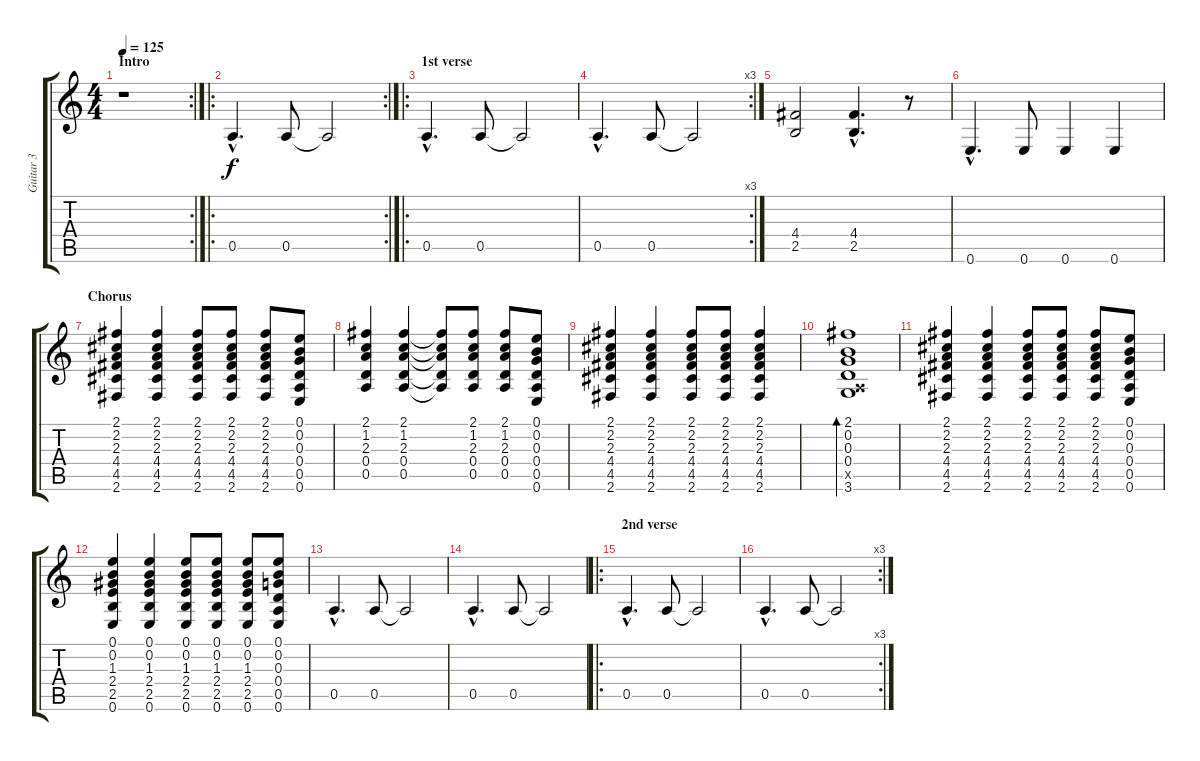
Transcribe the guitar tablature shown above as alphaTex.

\track ("Guitar 3" "Guitar 3") {instrument electricguitarclean}
\staff {score tabs}
\tuning (E4 B3 G3 D3 A2 E2) {hide}
\rc 2
\ts (4 4)
\section ("" "Intro")
\tempo 125
\clef g2
\ks c
r.1{dy f instrument electricguitarclean} |
\ro
\rc 2
0.5{hac}.4{d} 0.5.8 0.5{t}.2 |
\ro
\section ("" "1st verse")
0.5{hac}.4{d} 0.5.8 0.5{t}.2 |
\rc 3
0.5{hac}.4{d} 0.5.8 0.5{t}.2 |
(4.4 2.5).2 (4.4{hac} 2.5{hac}).4{d} r.8 |
0.6{hac}.4{d} 0.6.8 0.6.4 0.6.4 |
\section ("" "Chorus")
(2.1 2.2 2.3 4.4 4.5 2.6).4 (2.1 2.2 2.3 4.4 4.5 2.6).4 (2.1 2.2 2.3 4.4 4.5 2.6).8 (2.1 2.2 2.3 4.4 4.5 2.6).8 (2.1 2.2 2.3 4.4 4.5 2.6).8 (0.1 0.2 0.3 0.4 0.5 0.6).8 |
(2.1 1.2 2.3 0.4 0.5).4 (2.1 1.2 2.3 0.4 0.5).4 (2.1{t} 1.2{t} 2.3{t} 0.4{t} 0.5{t}).8 (2.1 1.2 2.3 0.4 0.5).8 (2.1 1.2 2.3 0.4 0.5).8 (0.1 0.2 0.3 0.4 0.5 0.6).8 |
(2.1 2.2 2.3 4.4 4.5 2.6).4 (2.1 2.2 2.3 4.4 4.5 2.6).4 (2.1 2.2 2.3 4.4 4.5 2.6).8 (2.1 2.2 2.3 4.4 4.5 2.6).8 (2.1 2.2 2.3 4.4 4.5 2.6).4 |
(2.1 0.2 0.3 0.4 0.5{x} 3.6).1{bd 60} |
(2.1 2.2 2.3 4.4 4.5 2.6).4 (2.1 2.2 2.3 4.4 4.5 2.6).4 (2.1 2.2 2.3 4.4 4.5 2.6).8 (2.1 2.2 2.3 4.4 4.5 2.6).8 (2.1 2.2 2.3 4.4 4.5 2.6).8 (0.1 0.2 0.3 0.4 0.5 0.6).8 |
(0.1 0.2 1.3 2.4 2.5 0.6).4 (0.1 0.2 1.3 2.4 2.5 0.6).4 (0.1 0.2 1.3 2.4 2.5 0.6).8 (0.1 0.2 1.3 2.4 2.5 0.6).8 (0.1 0.2 1.3 2.4 2.5 0.6).8 (0.1 0.2 0.3 0.4 0.5 0.6).8 |
0.5{hac}.4{d} 0.5.8 0.5{t}.2 |
0.5{hac}.4{d} 0.5.8 0.5{t}.2 |
\ro
\section ("" "2nd verse")
0.5{hac}.4{d} 0.5.8 0.5{t}.2 |
\rc 3
0.5{hac}.4{d} 0.5.8 0.5{t}.2
